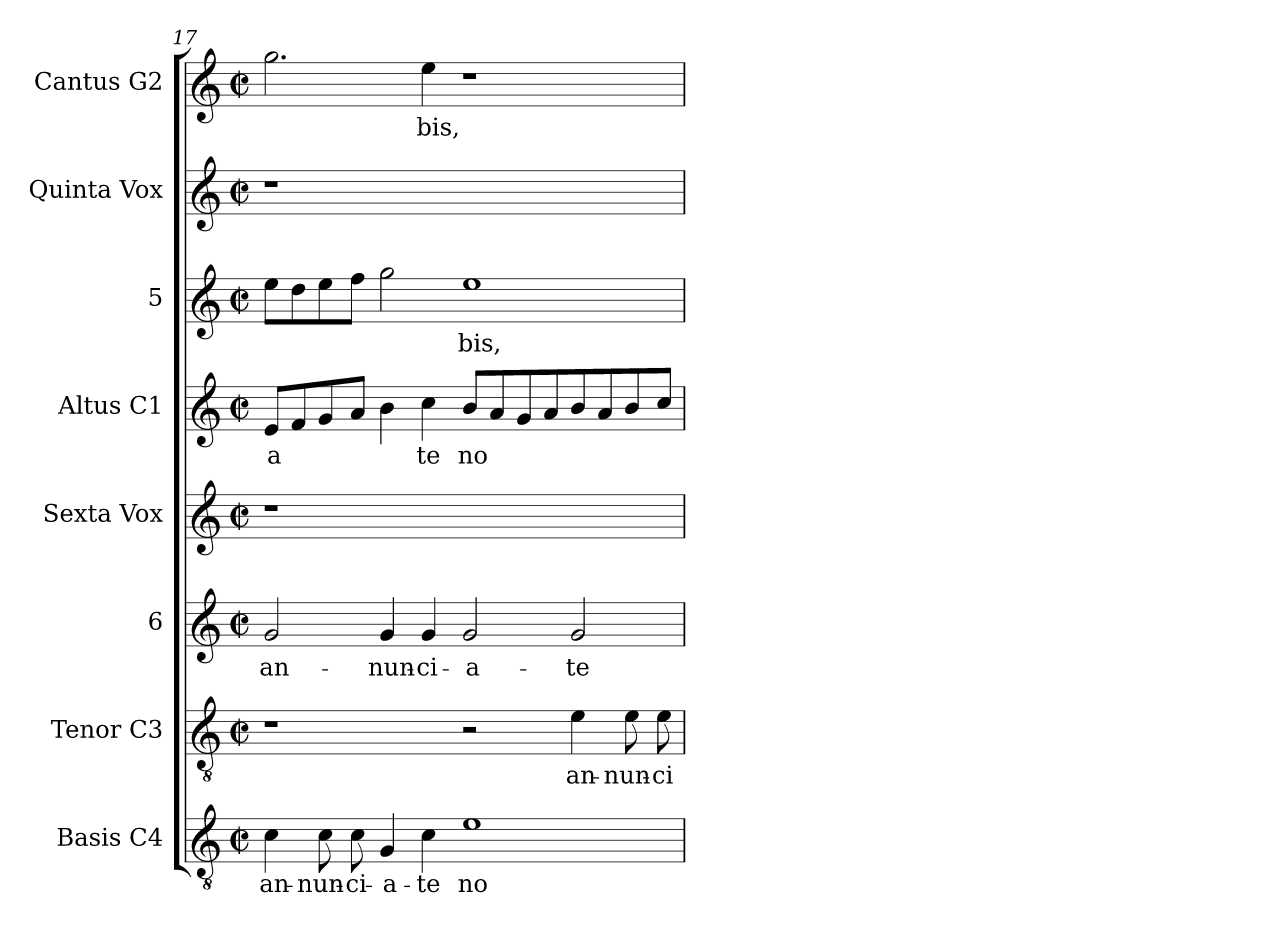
**kern	**text	**kern	**text	**kern	**text	**kern	**kern	**text	**kern	**text	**kern	**kern	**text
*part8	*part8	*part7	*part7	*part6	*part6	*part5	*part4	*part4	*part3	*part3	*part2	*part1	*part1
*staff8	*staff8	*staff7	*staff7	*staff6	*staff6	*staff5	*staff4	*staff4	*staff3	*staff3	*staff2	*staff1	*staff1
*I"Basis  C4	*	*I"Tenor  C3	*	*I"6	*	*I"Sexta  Vox	*I"Altus  C1	*	*I"5	*	*I"Quinta  Vox	*I"Cantus  G2	*
*I'B	*	*I'T	*	*	*	*	*I'A	*	*	*	*	*I'C	*
*clefGv2	*	*clefGv2	*	*clefG2	*	*clefG2	*clefG2	*	*clefG2	*	*clefG2	*clefG2	*
*k[]	*	*k[]	*	*k[]	*	*k[]	*k[]	*	*k[]	*	*k[]	*k[]	*
*C:	*	*C:	*	*C:	*	*C:	*C:	*	*C:	*	*C:	*C:	*
*M2/2	*	*M2/2	*	*M2/2	*	*M2/2	*M2/2	*	*M2/2	*	*M2/2	*M2/2	*
*met(c|)	*	*met(c|)	*	*met(c|)	*	*met(c|)	*met(c|)	*	*met(c|)	*	*met(c|)	*met(c|)	*
=17	=17	=17	=17	=17	=17	=17	=17	=17	=17	=17	=17	=17	=17
!	!LO:LY:b:cj	!	!	!	!LO:LY:b:cj	!	!	!LO:LY:b:cj	!	!LO:LY:b:cj	!	!	!LO:LY:b:cj
4c\	an-	1r	.	2g/	an-	1r	8e/L	-a-	8ee\L	--	1r	2.gg\	--
!	!	!	!	!	!	!	!	!LO:LY:b:cj	!	!LO:LY:b:cj	!	!	!
.	.	.	.	.	.	.	8f/	--	8dd\	--	.	.	.
!	!LO:LY:b:cj	!	!	!	!	!	!	!LO:LY:b:cj	!	!LO:LY:b:cj	!	!	!
8c\	-nun-	.	.	.	.	.	8g/	--	8ee\	--	.	.	.
!	!LO:LY:b:cj	!	!	!	!	!	!	!LO:LY:b:cj	!	!LO:LY:b:cj	!	!	!
8c\	-ci-	.	.	.	.	.	8a/J	--	8ff\J	--	.	.	.
!	!LO:LY:b:cj	!	!	!	!LO:LY:b:cj	!	!	!LO:LY:b:cj	!	!LO:LY:b:cj	!	!	!
4G/	-a-	.	.	4g/	-nun-	.	4b\	--	2gg\	--	.	.	.
!	!LO:LY:b:cj	!	!	!	!LO:LY:b:cj	!	!	!LO:LY:b:cj	!	!	!	!	!LO:LY:b:cj
4c\	-te	.	.	4g/	-ci-	.	4cc\	-te	.	.	.	4ee\	-bis,
!	!LO:LY:b:cj	!	!	!	!LO:LY:b:cj	!	!	!LO:LY:b:cj	!	!LO:LY:b:cj	!	!	!
1e	no-	2r	.	2g/	-a-	1ryy	8b/L	no-	1ee	-bis,	1ryy	1r	.
!	!	!	!	!	!	!	!	!LO:LY:b:cj	!	!	!	!	!
.	.	.	.	.	.	.	8a/	--	.	.	.	.	.
!	!	!	!	!	!	!	!	!LO:LY:b:cj	!	!	!	!	!
.	.	.	.	.	.	.	8g/	--	.	.	.	.	.
!	!	!	!	!	!	!	!	!LO:LY:b:cj	!	!	!	!	!
.	.	.	.	.	.	.	8a/	--	.	.	.	.	.
!	!	!	!LO:LY:b:cj	!	!LO:LY:b:cj	!	!	!LO:LY:b:cj	!	!	!	!	!
.	.	4e\	an-	2g/	-te	.	8b/	--	.	.	.	.	.
!	!	!	!	!	!	!	!	!LO:LY:b:cj	!	!	!	!	!
.	.	.	.	.	.	.	8a/	--	.	.	.	.	.
!	!	!	!LO:LY:b:cj	!	!	!	!	!LO:LY:b:cj	!	!	!	!	!
.	.	8e\	-nun-	.	.	.	8b/	--	.	.	.	.	.
!	!	!	!LO:LY:b:cj	!	!	!	!	!LO:LY:b:cj	!	!	!	!	!
.	.	8e\	-ci-	.	.	.	8cc/J	--	.	.	.	.	.
=	=	=	=	=	=	=	=	=	=	=	=	=	=
*-	*-	*-	*-	*-	*-	*-	*-	*-	*-	*-	*-	*-	*-
